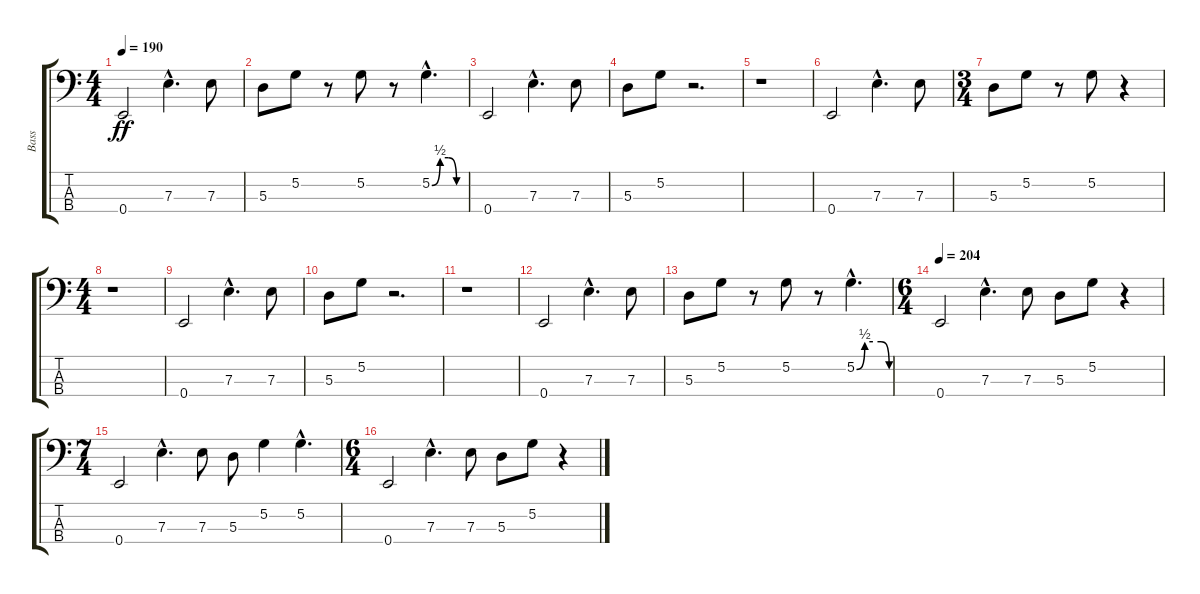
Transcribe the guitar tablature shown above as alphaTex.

\track ("Bass" "Bass") {instrument electricbassfinger}
\staff {score tabs}
\tuning (G2 D2 A1 E1) {hide}
\ts (4 4)
\tempo 190
\clef f4
\ks c
0.4.2{dy ff} 7.3{hac}.4{d} 7.3.8 |
5.3.8 5.2.8 r.8 5.2.8 r.8 5.2{be (custom 0 0 15 2 30 2 45 0 60 0) hac}.4{d} |
0.4.2 7.3{hac}.4{d} 7.3.8 |
5.3.8 5.2.8 r.2{d} |
r.1 |
0.4.2 7.3{hac}.4{d} 7.3.8 |
\ts (3 4)
5.3.8 5.2.8 r.8 5.2.8 r.4 |
\ts (4 4)
r.1 |
0.4.2 7.3{hac}.4{d} 7.3.8 |
5.3.8 5.2.8 r.2{d} |
r.1 |
0.4.2 7.3{hac}.4{d} 7.3.8 |
5.3.8 5.2.8 r.8 5.2.8 r.8 5.2{be (custom 0 0 15 2 30 2 45 2 60 0) hac}.4{d} |
\ts (6 4)
\tempo 204
0.4.2 7.3{hac}.4{d} 7.3.8 5.3.8 5.2.8 r.4 |
\ts (7 4)
0.4.2 7.3{hac}.4{d} 7.3.8 5.3.8 5.2.4 5.2{hac}.4{d} |
\ts (6 4)
0.4.2 7.3{hac}.4{d} 7.3.8 5.3.8 5.2.8 r.4
